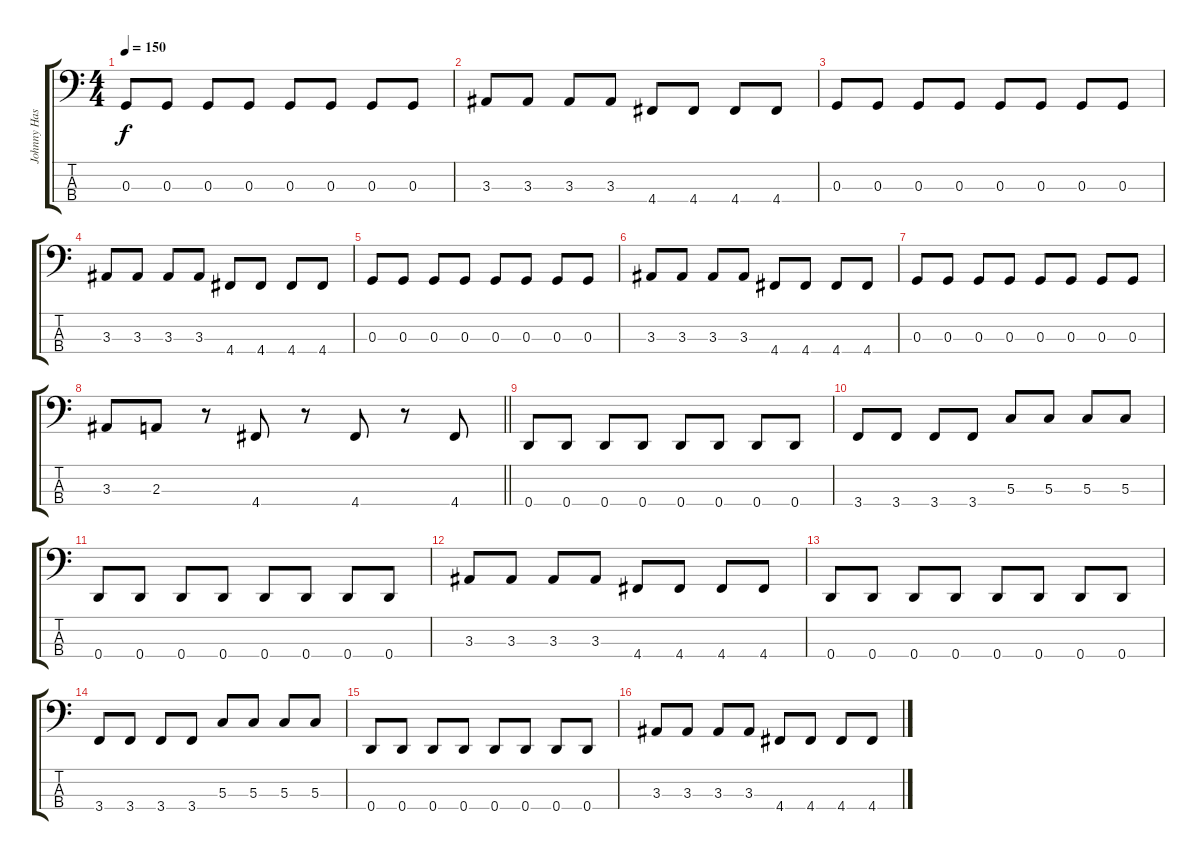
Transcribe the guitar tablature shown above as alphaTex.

\track ("Johnny Hass" "Johnny Has") {instrument electricbassfinger}
\staff {score tabs}
\tuning (F2 C2 G1 D1) {hide}
\ts (4 4)
\tempo 150
\clef f4
\ks c
0.3.8{dy f} 0.3.8 0.3.8 0.3.8 0.3.8 0.3.8 0.3.8 0.3.8 |
3.3.8 3.3.8 3.3.8 3.3.8 4.4.8 4.4.8 4.4.8 4.4.8 |
0.3.8 0.3.8 0.3.8 0.3.8 0.3.8 0.3.8 0.3.8 0.3.8 |
3.3.8 3.3.8 3.3.8 3.3.8 4.4.8 4.4.8 4.4.8 4.4.8 |
0.3.8 0.3.8 0.3.8 0.3.8 0.3.8 0.3.8 0.3.8 0.3.8 |
3.3.8 3.3.8 3.3.8 3.3.8 4.4.8 4.4.8 4.4.8 4.4.8 |
0.3.8 0.3.8 0.3.8 0.3.8 0.3.8 0.3.8 0.3.8 0.3.8 |
\barLineRight lightlight
3.3.8 2.3.8 r.8 4.4.8 r.8 4.4.8 r.8 4.4.8 |
0.4.8 0.4.8 0.4.8 0.4.8 0.4.8 0.4.8 0.4.8 0.4.8 |
3.4.8 3.4.8 3.4.8 3.4.8 5.3.8 5.3.8 5.3.8 5.3.8 |
0.4.8 0.4.8 0.4.8 0.4.8 0.4.8 0.4.8 0.4.8 0.4.8 |
3.3.8 3.3.8 3.3.8 3.3.8 4.4.8 4.4.8 4.4.8 4.4.8 |
0.4.8 0.4.8 0.4.8 0.4.8 0.4.8 0.4.8 0.4.8 0.4.8 |
3.4.8 3.4.8 3.4.8 3.4.8 5.3.8 5.3.8 5.3.8 5.3.8 |
0.4.8 0.4.8 0.4.8 0.4.8 0.4.8 0.4.8 0.4.8 0.4.8 |
3.3.8 3.3.8 3.3.8 3.3.8 4.4.8 4.4.8 4.4.8 4.4.8
